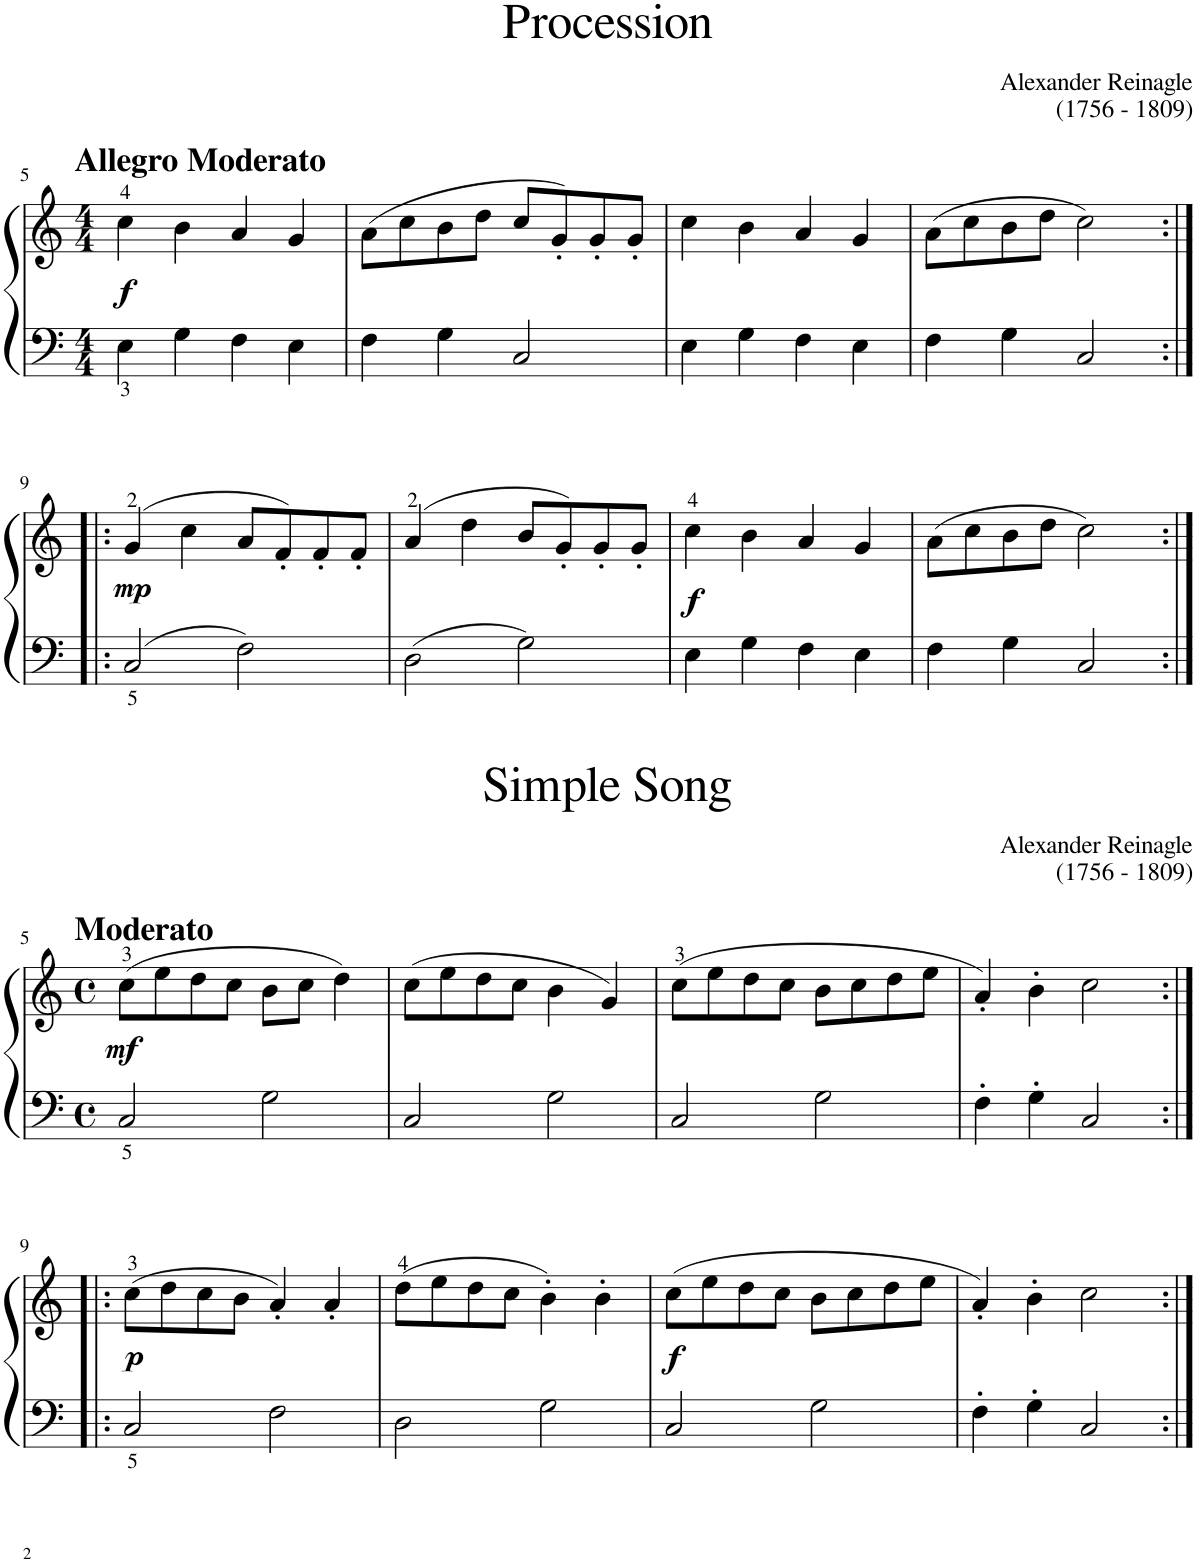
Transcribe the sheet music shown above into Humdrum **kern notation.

**kern	**kern	**dynam
*part1	*part1	*part1
*staff2	*staff1	*staff1/2
*I"Piano	*	*
*I'Pno	*	*
!!LO:PB:g=z
*clefF4	*clefG2	*
*k[]	*k[]	*
*M4/4	*M4/4	*
=5	=5	=5
!	!LO:TX:a:B:t=Allegro Moderato	!
!	!	!LO:DY:b
4E\	4cc\	f
4G\	4b\	.
4F\	4a/	.
4E\	4g/	.
=6	=6	=6
4F\	(8a\L	.
.	8cc\	.
4G\	8b\	.
.	8dd\J	.
2C/	8cc/L	.
.	8g'/)	.
.	8g'/	.
.	8g'/J	.
=7	=7	=7
4E\	4cc\	.
4G\	4b\	.
4F\	4a/	.
4E\	4g/	.
=8	=8	=8
4F\	(8a\L	.
.	8cc\	.
4G\	8b\	.
.	8dd\J	.
2C/	2cc\)	.
!!LO:LB:g=z
=9:|!|:	=9:|!|:	=9:|!|:
!	!	!LO:DY:b
2C/	(4g/	mp
.	4cc\	.
2F\	8a/L	.
.	8f'/)	.
.	8f'/	.
.	8f'/J	.
=10	=10	=10
2D\	(4a/	.
.	4dd\	.
2G\	8b/L	.
.	8g'/)	.
.	8g'/	.
.	8g'/J	.
=11	=11	=11
!	!	!LO:DY:b
4E\	4cc\	f
4G\	4b\	.
4F\	4a/	.
4E\	4g/	.
=12	=12	=12
4F\	(8a\L	.
.	8cc\	.
4G\	8b\	.
.	8dd\J	.
2C/	2cc\)	.
!!LO:LB:g=z
=5:|!	=5:|!	=5:|!
*M4/4	*M4/4	*
*met(c)	*met(c)	*
!	!LO:TX:a:B:t=Moderato	!
!	!	!LO:DY:b
2C/	(8cc\L	mf
.	8ee\	.
.	8dd\	.
.	8cc\J	.
2G\	8b\L	.
.	8cc\J	.
.	4dd\)	.
=6	=6	=6
2C/	(8cc\L	.
.	8ee\	.
.	8dd\	.
.	8cc\J	.
2G\	4b\	.
.	4g/)	.
=7	=7	=7
2C/	(8cc\L	.
.	8ee\	.
.	8dd\	.
.	8cc\J	.
2G\	8b\L	.
.	8cc\	.
.	8dd\	.
.	8ee\J	.
=8	=8	=8
4F'\	4a'/)	.
4G'\	4b'\	.
2C/	2cc\	.
!!LO:LB:g=z
=9:|!|:	=9:|!|:	=9:|!|:
!	!	!LO:DY:b
2C/	(8cc\L	p
.	8dd\	.
.	8cc\	.
.	8b\J	.
2F\	4a'/)	.
.	4a'/	.
=10	=10	=10
2D\	(8dd\L	.
.	8ee\	.
.	8dd\	.
.	8cc\J	.
2G\	4b'\)	.
.	4b'\	.
=11	=11	=11
!	!	!LO:DY:b
2C/	(8cc\L	f
.	8ee\	.
.	8dd\	.
.	8cc\J	.
2G\	8b\L	.
.	8cc\	.
.	8dd\	.
.	8ee\J	.
=12	=12	=12
4F'\	4a'/)	.
4G'\	4b'\	.
2C/	2cc\	.
=:|!	=:|!	=:|!
*-	*-	*-
